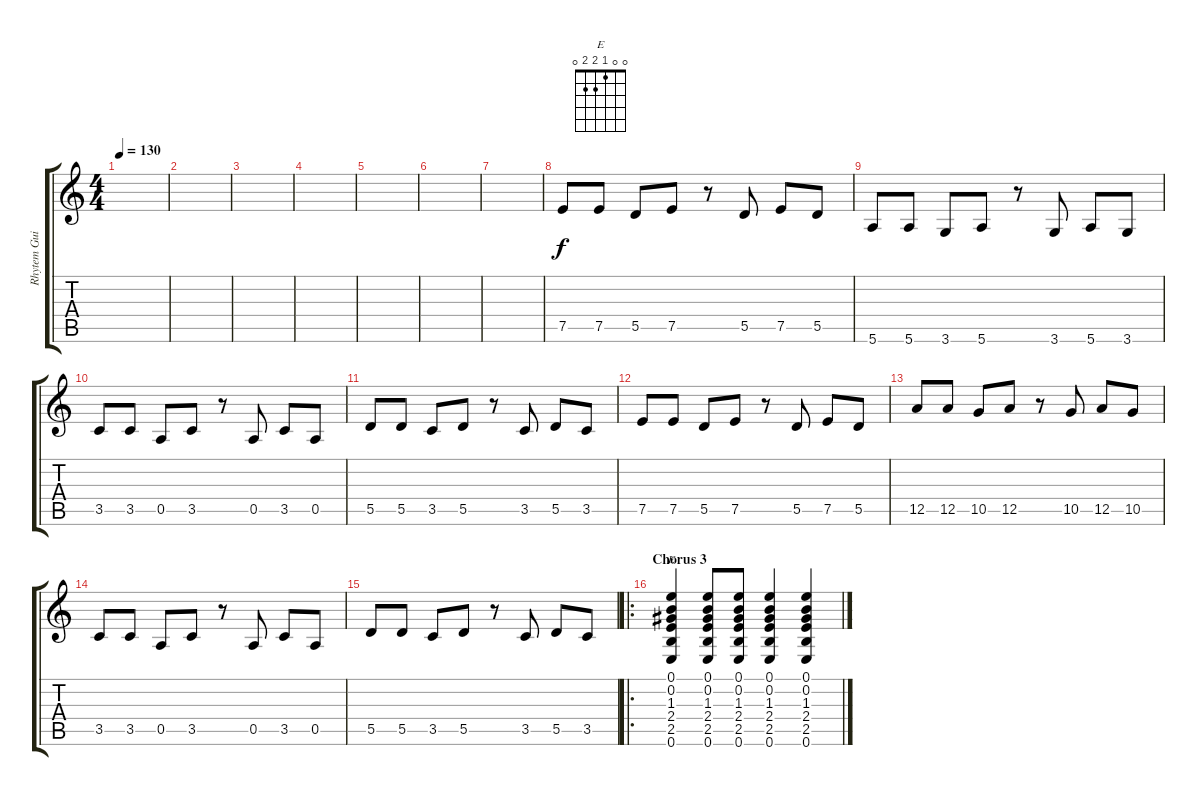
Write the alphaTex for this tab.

\track ("Rhytem Guitar" "Rhytem Gui") {instrument distortionguitar}
\staff {score tabs}
\tuning (E4 B3 G3 D3 A2 E2) {hide}
\chord ("E" 0 0 1 2 2 0)
\ts (4 4)
\tempo 130
\clef g2
\ks c
|
|
|
|
|
|
|
7.5.8{volume 12} 7.5.8 5.5.8 7.5.8 r.8 5.5.8 7.5.8 5.5.8 |
5.6.8 5.6.8 3.6.8 5.6.8 r.8 3.6.8 5.6.8 3.6.8 |
3.5.8 3.5.8 0.5.8 3.5.8 r.8 0.5.8 3.5.8 0.5.8 |
5.5.8 5.5.8 3.5.8 5.5.8 r.8 3.5.8 5.5.8 3.5.8 |
7.5.8 7.5.8 5.5.8 7.5.8 r.8 5.5.8 7.5.8 5.5.8 |
12.5.8 12.5.8 10.5.8 12.5.8 r.8 10.5.8 12.5.8 10.5.8 |
3.5.8 3.5.8 0.5.8 3.5.8 r.8 0.5.8 3.5.8 0.5.8 |
5.5.8 5.5.8 3.5.8 5.5.8 r.8 3.5.8 5.5.8 3.5.8 |
\ro
\section ("" "Chorus 3")
(0.1 0.2 1.3 2.4 2.5 0.6).4{ch "E" volume 9} (0.1 0.2 1.3 2.4 2.5 0.6).8 (0.1 0.2 1.3 2.4 2.5 0.6).8 (0.1 0.2 1.3 2.4 2.5 0.6).4 (0.1 0.2 1.3 2.4 2.5 0.6).4
